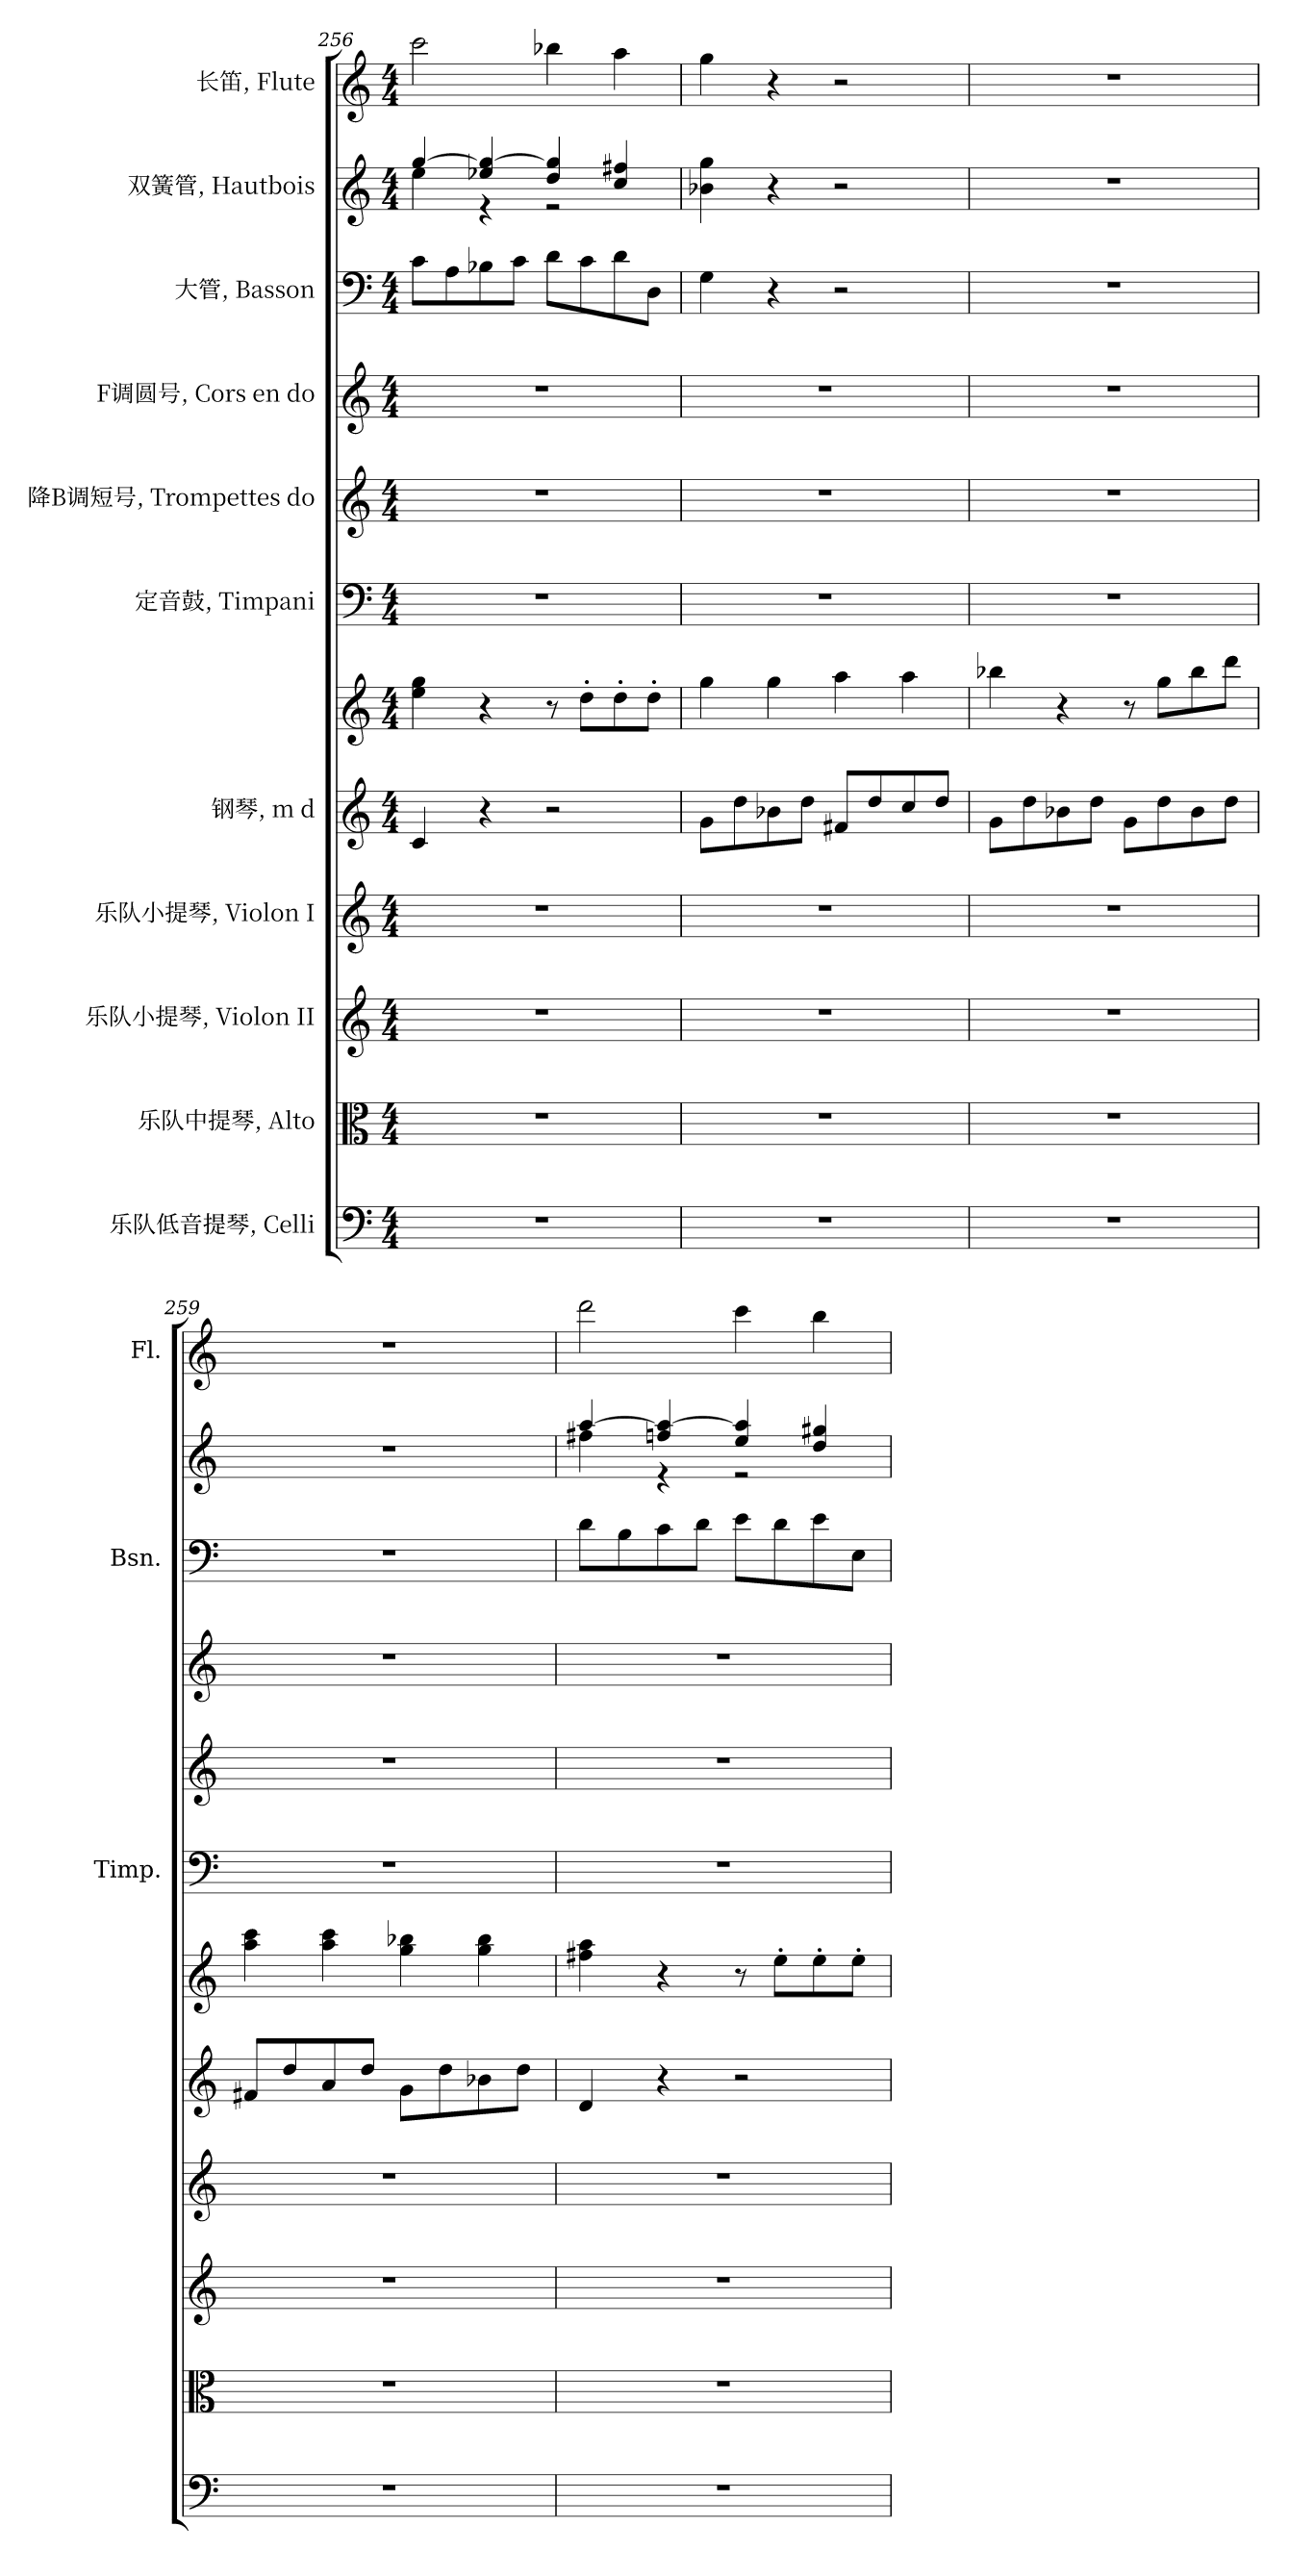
**kern	**kern	**kern	**kern	**kern	**kern	**kern	**kern	**kern	**kern	**kern	**kern
*part11	*part10	*part9	*part8	*part7	*part7	*part6	*part5	*part4	*part3	*part2	*part1
*staff12	*staff11	*staff10	*staff9	*staff8	*staff7	*staff6	*staff5	*staff4	*staff3	*staff2	*staff1
*I"乐队低音提琴, Celli	*I"乐队中提琴, Alto	*I"乐队小提琴, Violon II	*I"乐队小提琴, Violon I	*I"钢琴, m d	*	*I"定音鼓, Timpani	*I"降B调短号, Trompettes do	*I"F调圆号, Cors en do	*I"大管, Basson	*I"双簧管, Hautbois	*I"长笛, Flute
*	*	*	*	*	*	*I'Timp.	*	*	*I'Bsn.	*	*I'Fl.
!!LO:PB:g=z
*clefF4	*clefC3	*clefG2	*clefG2	*clefG2	*clefG2	*clefF4	*clefG2	*clefG2	*clefF4	*clefG2	*clefG2
*ITrd7c12	*	*	*	*	*	*	*ITrd1c2	*ITrd4c7	*	*	*
*k[]	*k[]	*k[]	*k[]	*k[]	*k[]	*k[]	*k[b-e-]	*k[b-]	*k[]	*k[]	*k[]
*M4/4	*M4/4	*M4/4	*M4/4	*M4/4	*M4/4	*M4/4	*M4/4	*M4/4	*M4/4	*M4/4	*M4/4
=256	=256	=256	=256	=256	=256	=256	=256	=256	=256	=256	=256
*	*	*	*	*	*	*	*	*	*	*^	*
1r	1r	1r	1r	4c/	4ee\ 4gg\	1r	1r	1r	8c\L	[4gg/	4ee\	2ccc\
.	.	.	.	.	.	.	.	.	8A\	.	.	.
.	.	.	.	4r	4r	.	.	.	8B-X\	4ee-X/ 4gg/_	4r	.
.	.	.	.	.	.	.	.	.	8c\J	.	.	.
.	.	.	.	2r	8r	.	.	.	8d\L	4dd/ 4gg/]	2r	4bb-X\
.	.	.	.	.	8dd'\L	.	.	.	8c\	.	.	.
.	.	.	.	.	8dd'\	.	.	.	8d\	4cc/ 4ff#X/	.	4aa\
.	.	.	.	.	8dd'\J	.	.	.	8D\J	.	.	.
*	*	*	*	*	*	*	*	*	*	*v	*v	*
=257	=257	=257	=257	=257	=257	=257	=257	=257	=257	=257	=257
1r	1r	1r	1r	8g\L	4gg\	1r	1r	1r	4G\	4b-X\ 4gg\	4gg\
.	.	.	.	8dd\	.	.	.	.	.	.	.
.	.	.	.	8b-X\	4gg\	.	.	.	4r	4r	4r
.	.	.	.	8dd\J	.	.	.	.	.	.	.
.	.	.	.	8f#X/L	4aa\	.	.	.	2r	2r	2r
.	.	.	.	8dd/	.	.	.	.	.	.	.
.	.	.	.	8cc/	4aa\	.	.	.	.	.	.
.	.	.	.	8dd/J	.	.	.	.	.	.	.
=258	=258	=258	=258	=258	=258	=258	=258	=258	=258	=258	=258
1r	1r	1r	1r	8g\L	4bb-X\	1r	1r	1r	1r	1r	1r
.	.	.	.	8dd\	.	.	.	.	.	.	.
.	.	.	.	8b-X\	4r	.	.	.	.	.	.
.	.	.	.	8dd\J	.	.	.	.	.	.	.
.	.	.	.	8g\L	8r	.	.	.	.	.	.
.	.	.	.	8dd\	8gg\L	.	.	.	.	.	.
.	.	.	.	8b-\	8bb-\	.	.	.	.	.	.
.	.	.	.	8dd\J	8ddd\J	.	.	.	.	.	.
=259	=259	=259	=259	=259	=259	=259	=259	=259	=259	=259	=259
1r	1r	1r	1r	8f#X/L	4aa\ 4ccc\	1r	1r	1r	1r	1r	1r
.	.	.	.	8dd/	.	.	.	.	.	.	.
.	.	.	.	8a/	4aa\ 4ccc\	.	.	.	.	.	.
.	.	.	.	8dd/J	.	.	.	.	.	.	.
.	.	.	.	8g\L	4gg\ 4bb-X\	.	.	.	.	.	.
.	.	.	.	8dd\	.	.	.	.	.	.	.
.	.	.	.	8b-X\	4gg\ 4bb-\	.	.	.	.	.	.
.	.	.	.	8dd\J	.	.	.	.	.	.	.
!!LO:PB:g=z
=260	=260	=260	=260	=260	=260	=260	=260	=260	=260	=260	=260
*	*	*	*	*	*	*	*	*	*	*^	*
1r	1r	1r	1r	4d/	4ff#X\ 4aa\	1r	1r	1r	8d\L	[4aa/	4ff#X\	2ddd\
.	.	.	.	.	.	.	.	.	8B\	.	.	.
.	.	.	.	4r	4r	.	.	.	8c\	4ffn/ 4aa/_	4r	.
.	.	.	.	.	.	.	.	.	8d\J	.	.	.
.	.	.	.	2r	8r	.	.	.	8e\L	4ee/ 4aa/]	2r	4ccc\
.	.	.	.	.	8ee'\L	.	.	.	8d\	.	.	.
.	.	.	.	.	8ee'\	.	.	.	8e\	4dd/ 4gg#X/	.	4bb\
.	.	.	.	.	8ee'\J	.	.	.	8E\J	.	.	.
*	*	*	*	*	*	*	*	*	*	*v	*v	*
=	=	=	=	=	=	=	=	=	=	=	=
*-	*-	*-	*-	*-	*-	*-	*-	*-	*-	*-	*-
